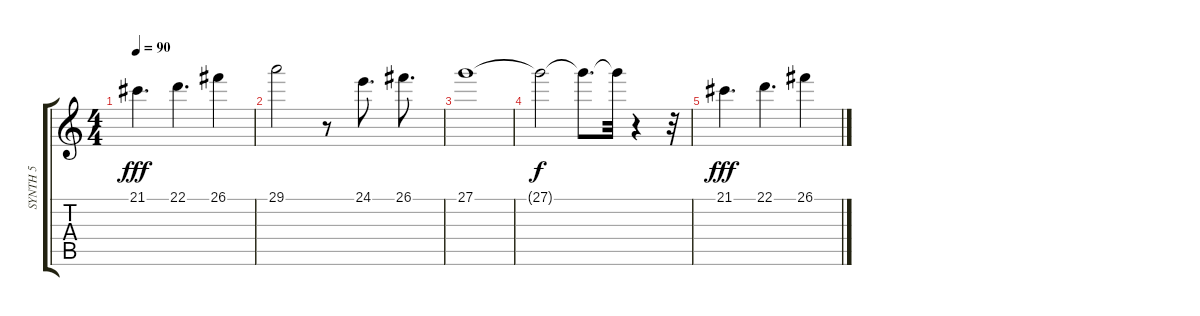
\track ("SYNTH 5" "SYNTH 5") {instrument celesta}
\staff {score tabs}
\tuning (E4 B3 G3 D3 A2 E2) {hide}
\ts (4 4)
\tempo 90
\clef g2
\ks c
21.1.4{d dy fff} 22.1.4{d} 26.1.4 |
29.1.2 r.8 24.1.8{d} 26.1.8{d} |
27.1.1 |
27.1{t}.2{dy f} 27.1{t}.8{d} 27.1{t}.32 r.4 r.32 |
21.1.4{d dy fff} 22.1.4{d} 26.1.4
